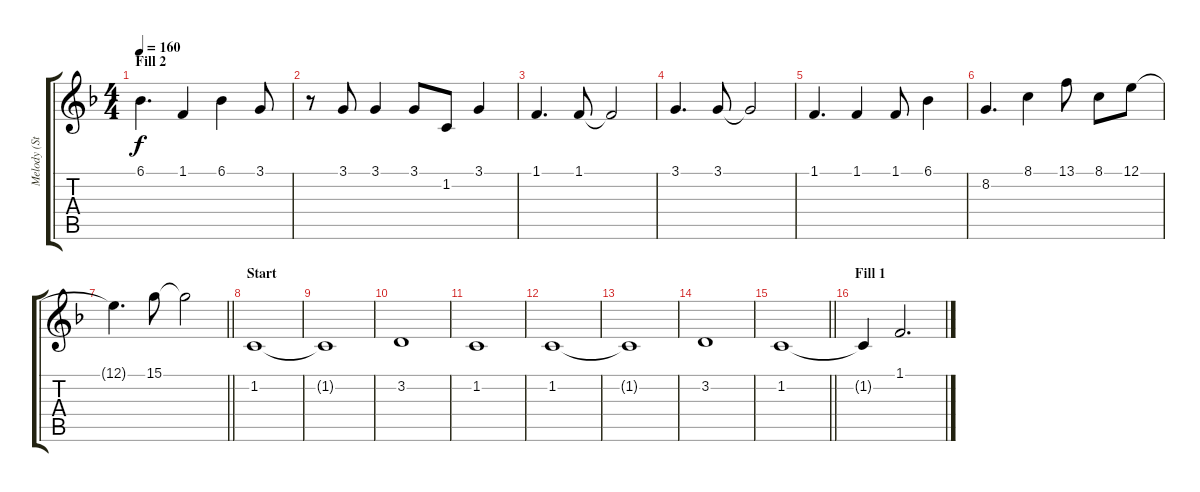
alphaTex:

\track ("Melody (String)" "Melody (St") {instrument lead2sawtooth}
\staff {score tabs}
\tuning (E4 B3 G3 D3 A2 E2) {hide}
\ts (4 4)
\section ("" "Fill 2")
\tempo 160
\clef g2
\ks f
6.1.4{d dy f} 1.1.4 6.1.4 3.1.8 |
r.8 3.1.8 3.1.4 3.1.8 1.2.8 3.1.4 |
1.1.4{d} 1.1.8 1.1{t}.2 |
3.1.4{d} 3.1.8 3.1{t}.2 |
1.1.4{d} 1.1.4 1.1.8 6.1.4 |
8.2.4{d} 8.1.4 13.1.8 8.1.8 12.1.8 |
\barLineRight lightlight
12.1{t}.4{d} 15.1.8 15.1{t}.2 |
\section ("" "Start")
1.2.1 |
1.2{t}.1 |
3.2.1 |
1.2.1 |
1.2.1 |
1.2{t}.1 |
3.2.1 |
\barLineRight lightlight
1.2.1 |
\section ("" "Fill 1")
1.2{t}.4 1.1.2{d}
